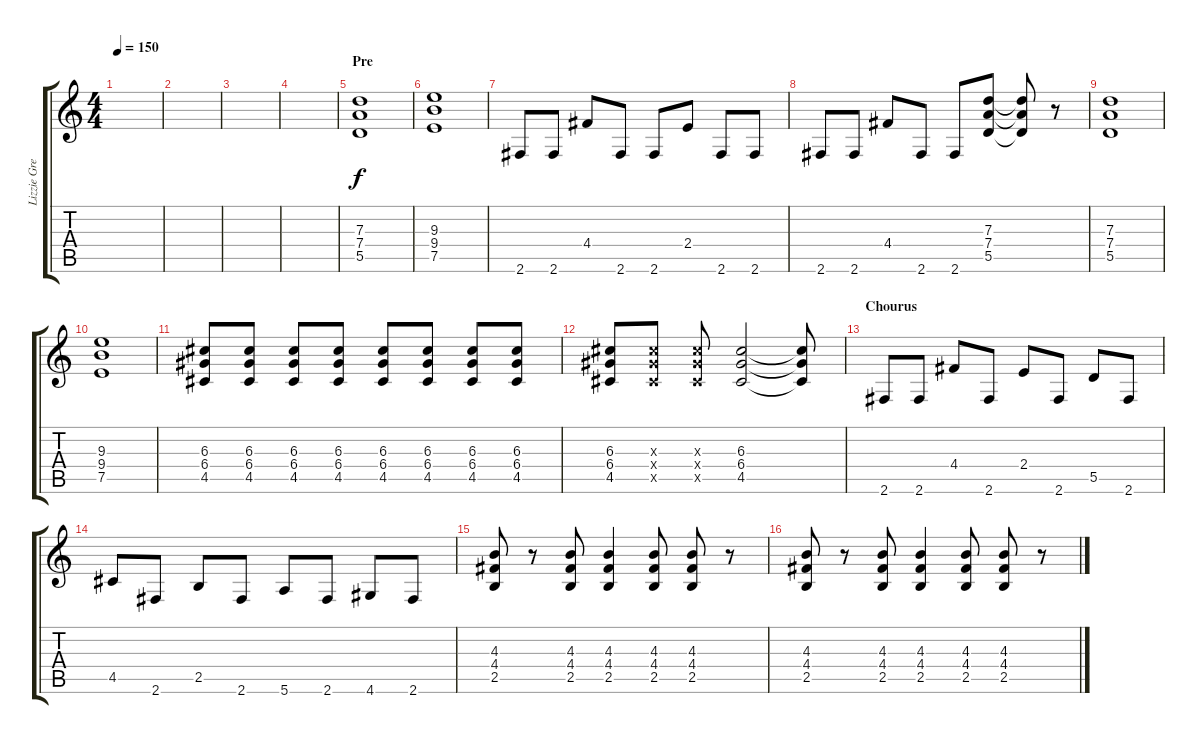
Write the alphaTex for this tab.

\track ("Lizzie Grey - Rhythm Guitar" "Lizzie Gre") {instrument distortionguitar}
\staff {score tabs}
\tuning (E4 B3 G3 D3 A2 E2) {hide}
\ts (4 4)
\tempo 150
\clef g2
\ks c
|
|
|
|
\section ("" "Pre")
(7.3 7.4 5.5).1 |
(9.3 9.4 7.5).1 |
2.6.8 2.6.8 4.4.8 2.6.8 2.6.8 2.4.8 2.6.8 2.6.8 |
2.6.8 2.6.8 4.4.8 2.6.8 2.6.8 (7.3 7.4 5.5).8 (7.3{t} 7.4{t} 5.5{t}).8 r.8 |
(7.3 7.4 5.5).1 |
(9.3 9.4 7.5).1 |
(6.3 6.4 4.5).8 (6.3 6.4 4.5).8 (6.3 6.4 4.5).8 (6.3 6.4 4.5).8 (6.3 6.4 4.5).8 (6.3 6.4 4.5).8 (6.3 6.4 4.5).8 (6.3 6.4 4.5).8 |
(6.3 6.4 4.5).8 (6.3{x} 6.4{x} 4.5{x}).8 (6.3{x} 6.4{x} 4.5{x}).8 (6.3 6.4 4.5).2 (6.3{t} 6.4{t} 4.5{t}).8 |
\section ("" "Chourus")
2.6.8 2.6.8 4.4.8 2.6.8 2.4.8 2.6.8 5.5.8 2.6.8 |
4.5.8 2.6.8 2.5.8 2.6.8 5.6.8 2.6.8 4.6.8 2.6.8 |
(4.3 4.4 2.5).8 r.8 (4.3 4.4 2.5).8 (4.3 4.4 2.5).4 (4.3 4.4 2.5).8 (4.3 4.4 2.5).8 r.8 |
(4.3 4.4 2.5).8 r.8 (4.3 4.4 2.5).8 (4.3 4.4 2.5).4 (4.3 4.4 2.5).8 (4.3 4.4 2.5).8 r.8
